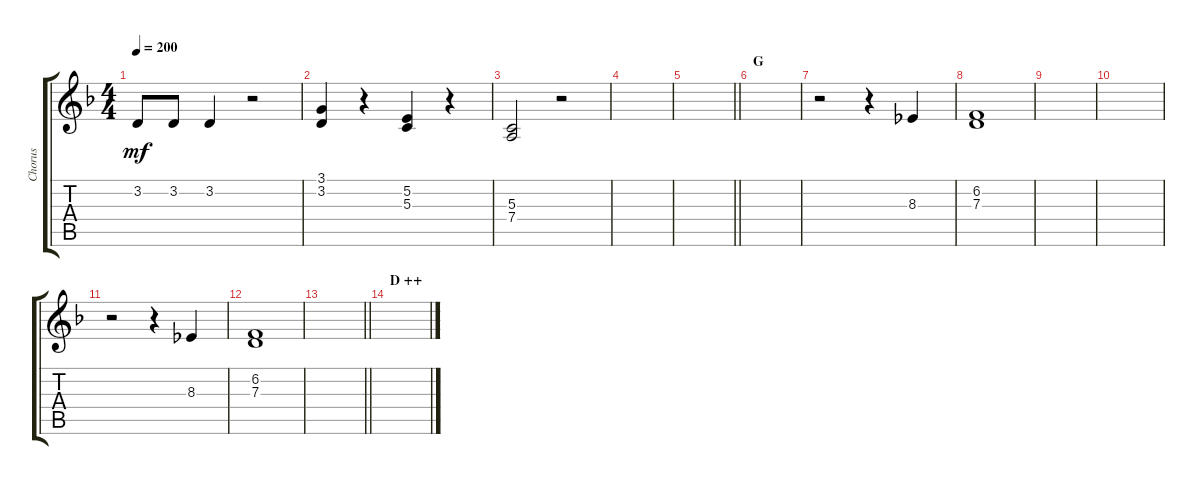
\track ("Chorus" "Chorus") {instrument altosax}
\staff {score tabs}
\tuning (E4 B3 G3 D3 A2 E2) {hide}
\ts (4 4)
\tempo 200
\clef g2
\ks f
3.2.8{dy mf} 3.2.8 3.2.4 r.2 |
(3.1 3.2).4 r.4 (5.2 5.3).4 r.4 |
(5.3 7.4).2 r.2 |
|
\barLineRight lightlight
|
\section ("" "G")
|
r.2 r.4 8.3.4 |
(6.2 7.3).1 |
|
|
r.2 r.4 8.3.4 |
(6.2 7.3).1 |
\barLineRight lightlight
|
\section ("" "D ++")
